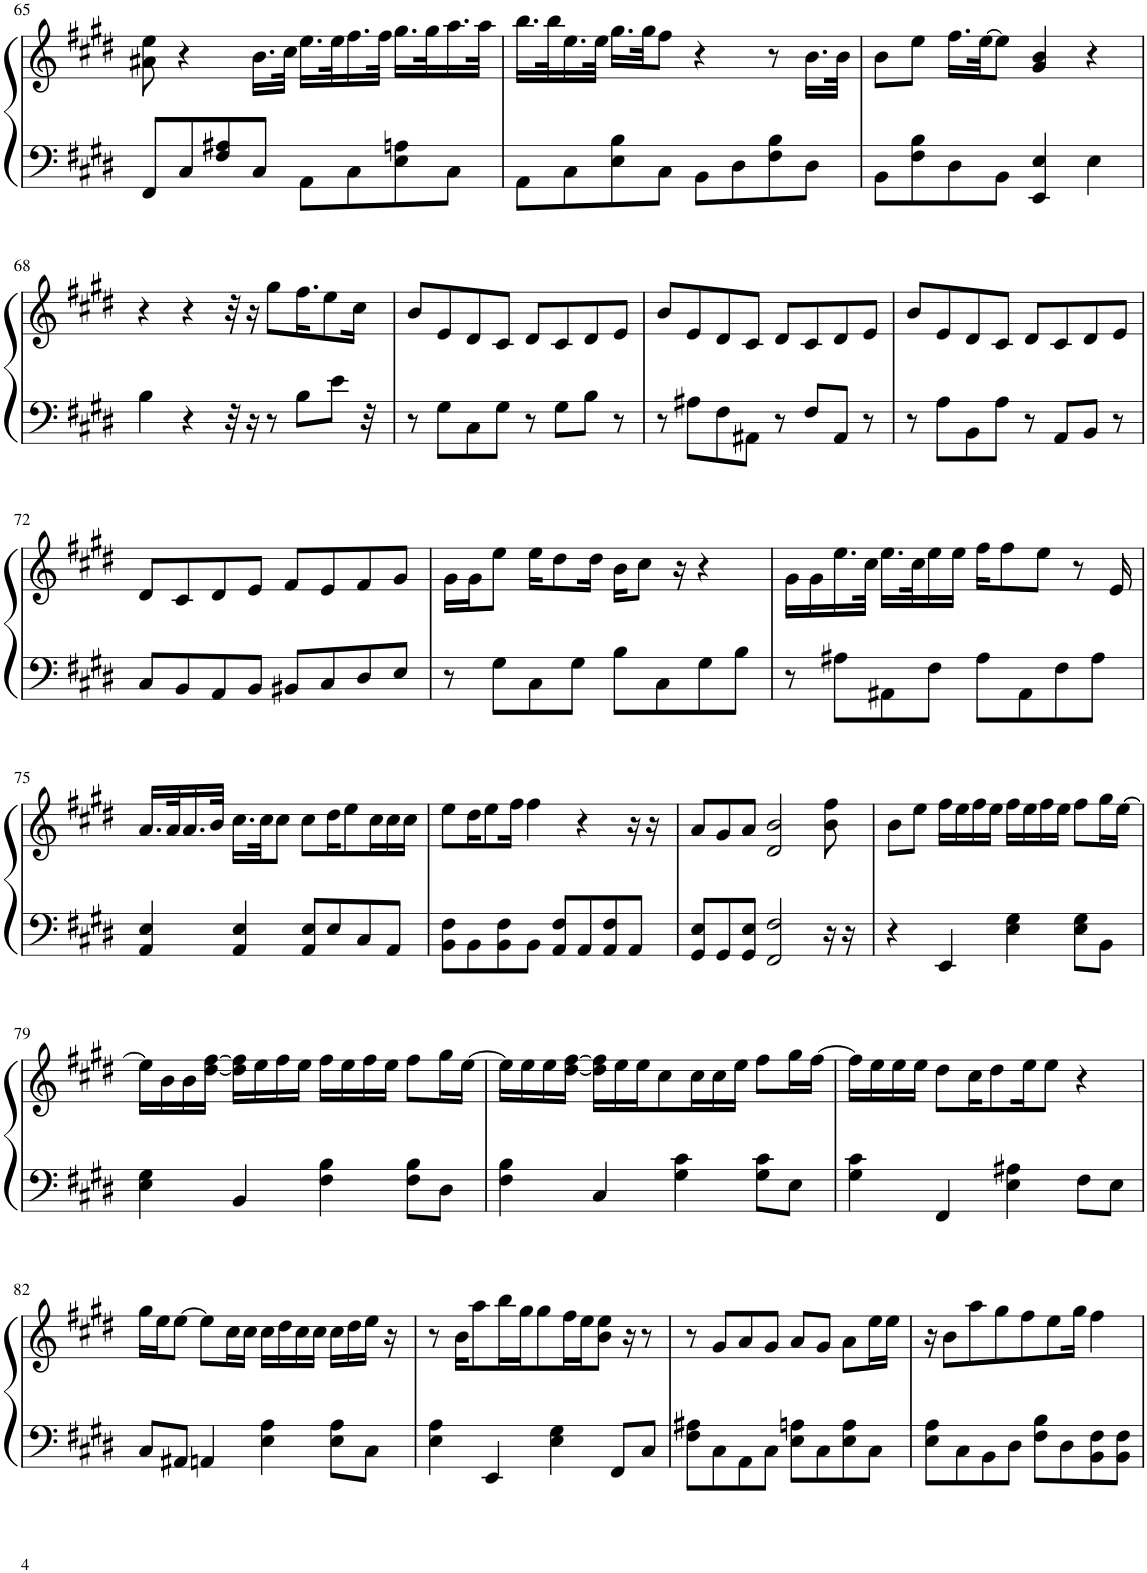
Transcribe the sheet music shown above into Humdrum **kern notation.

**kern	**kern
*part1	*part1
*staff2	*staff1
*I"Piano	*
*I'Pno.	*
!!LO:PB:g=z
*clefF4	*clefG2
*k[f#c#g#d#]	*k[f#c#g#d#]
*M4/4	*M4/4
=65	=65
8FF#/L	8a#X\ 8ee\
8C#/	4r
8F#/ 8A#X/	.
8C#/J	16.b\LL
.	32cc#\JJk
8AA\L	16.ee\LL
.	32ee\K
8C#\	16.ff#\
.	32ff#\JJk
8E\ 8An\	16.gg#\LL
.	32gg#\K
8C#\J	16.aa\
.	32aa\JJk
=66	=66
8AA\L	16.bb\LL
.	32bb\K
8C#\	16.ee\
.	32ee\JJk
8E\ 8B\	16.gg#\LL
.	32gg#\JK
8C#\J	8ff#\J
8BB\L	4r
8D#\	.
8F#\ 8B\	8r
8D#\J	16.b\LL
.	32b\JJk
=67	=67
8BB\L	8b\L
8F#\ 8B\	8ee\J
8D#\	16.ff#\LL
.	[32ee\JK
8BB\J	8ee\J]
4EE/ 4E/	4g#/ 4b/
4E\	4r
!!LO:LB:g=z
=68	=68
4B\	4r
4r	4r
32r	32r
16r	16r
8r	8gg#\L
8B\L	16.ff#\K
.	8ee\
8e\J	.
.	16cc#\Jk
32r	.
=69	=69
8r	8b/L
8G#\L	8e/
8C#\	8d#/
8G#\J	8c#/J
8r	8d#/L
8G#\L	8c#/
8B\J	8d#/
8r	8e/J
=70	=70
8r	8b/L
8A#X\L	8e/
8F#\	8d#/
8AA#X\J	8c#/J
8r	8d#/L
8F#/L	8c#/
8AA#/J	8d#/
8r	8e/J
=71	=71
8r	8b/L
8A\L	8e/
8BB\	8d#/
8A\J	8c#/J
8r	8d#/L
8AA/L	8c#/
8BB/J	8d#/
8r	8e/J
!!LO:LB:g=z
=72	=72
8C#/L	8d#/L
8BB/	8c#/
8AA/	8d#/
8BB/J	8e/J
8BB#X/L	8f#/L
8C#/	8e/
8D#/	8f#/
8E/J	8g#/J
=73	=73
8r	16g#\LL
.	16g#\J
8G#\L	8ee\J
8C#\	16ee\KL
.	8dd#\
8G#\J	.
.	16dd#\Jk
8B\L	16b\KL
.	8cc#\J
8C#\	.
.	16r
8G#\	4r
8B\J	.
=74	=74
8r	16g#\LL
.	16g#\
8A#X\L	16.ee\
.	32cc#\JJk
8AA#X\	16.ee\LL
.	32cc#\K
8F#\J	16ee\
.	16ee\JJ
8A#\L	16ff#\KL
.	8ff#\
8AA#\	.
.	8ee\J
8F#\	.
.	8r
8A#\J	.
.	16e/
!!LO:LB:g=z
=75	=75
4AA/ 4E/	16.a/LL
.	32a/K
.	16.a/
.	32b/JJk
4AA/ 4E/	16.cc#\LL
.	32cc#\JK
.	8cc#\J
8AA/ 8E/L	8cc#\L
8E/	16dd#\K
.	8ee\
8C#/	.
.	16cc#\L
8AA/J	16cc#\
.	16cc#\JJ
=76	=76
8BB\ 8F#\L	8ee\L
8BB\	16dd#\K
.	8ee\
8BB\ 8F#\	.
.	16ff#\Jk
8BB\J	4ff#\
8AA/ 8F#/L	.
8AA/	4r
8AA/ 8F#/	.
8AA/J	16r
.	16r
=77	=77
8GG#/ 8E/L	8a/L
8GG#/	8g#/
8GG#/ 8E/J	8a/J
2FF#/ 2F#/	2d#/ 2b/
16r	8b\ 8ff#\
16r	.
=78	=78
4r	8b\L
.	8ee\J
4EE/	16ff#\LL
.	16ee\
.	16ff#\
.	16ee\JJ
4E\ 4G#\	16ff#\LL
.	16ee\
.	16ff#\
.	16ee\JJ
8E\ 8G#\L	8ff#\L
8BB\J	16gg#\L
.	[16ee\JJ
!!LO:LB:g=z
=79	=79
4E\ 4G#\	16ee\LL]
.	16b\
.	16b\
.	[16dd#\ [16ff#\JJ
4BB/	16dd#\] 16ff#\]LL
.	16ee\
.	16ff#\
.	16ee\JJ
4F#\ 4B\	16ff#\LL
.	16ee\
.	16ff#\
.	16ee\JJ
8F#\ 8B\L	8ff#\L
8D#\J	16gg#\L
.	[16ee\JJ
=80	=80
4F#\ 4B\	16ee\LL]
.	16ee\
.	16ee\
.	[16dd#\ [16ff#\JJ
4C#/	16dd#\] 16ff#\]LL
.	16ee\
.	16ee\J
.	8cc#\
4G#\ 4c#\	.
.	16cc#\L
.	16cc#\
.	16ee\JJ
8G#\ 8c#\L	8ff#\L
8E\J	16gg#\L
.	[16ff#\JJ
=81	=81
4G#\ 4c#\	16ff#\LL]
.	16ee\
.	16ee\
.	16ee\JJ
4FF#/	8dd#\L
.	16cc#\K
.	8dd#\
4E\ 4A#X\	.
.	16ee\K
.	8ee\J
8F#\L	4r
8E\J	.
!!LO:LB:g=z
=82	=82
8C#/L	16gg#\LL
.	16ee\J
8AA#X/J	[8ee\J
4AAn/	8ee\L]
.	16cc#\L
.	16cc#\JJ
4E\ 4A\	16cc#\LL
.	16dd#\
.	16cc#\
.	16cc#\JJ
8E\ 8A\L	16cc#\LL
.	16dd#\
8C#\J	16ee\JJ
.	16r
=83	=83
4E\ 4A\	8r
.	16b\KL
.	8aa\
4EE/	.
.	16bb\L
.	16gg#\J
.	8gg#\
4E\ 4G#\	.
.	16ff#\L
.	16ee\J
.	8b\ 8ee\J
8FF#/L	.
.	16r
8C#/J	8r
=84	=84
8F#\ 8A#X\L	8r
8C#\	8g#/L
8AA\	8a/
8C#\J	8g#/J
8E\ 8An\L	8a/L
8C#\	8g#/J
8E\ 8A\	8a\L
8C#\J	16ee\L
.	16ee\JJ
=85	=85
8E\ 8A\L	16r
.	8b\L
8C#\	.
.	8aa\
8BB\	.
.	8gg#\
8D#\J	.
.	8ff#\
8F#\ 8B\L	.
.	8ee\
8D#\	.
.	16gg#\Jk
8BB\ 8F#\	4ff#\
8BB\ 8F#\J	.
=	=
*-	*-
